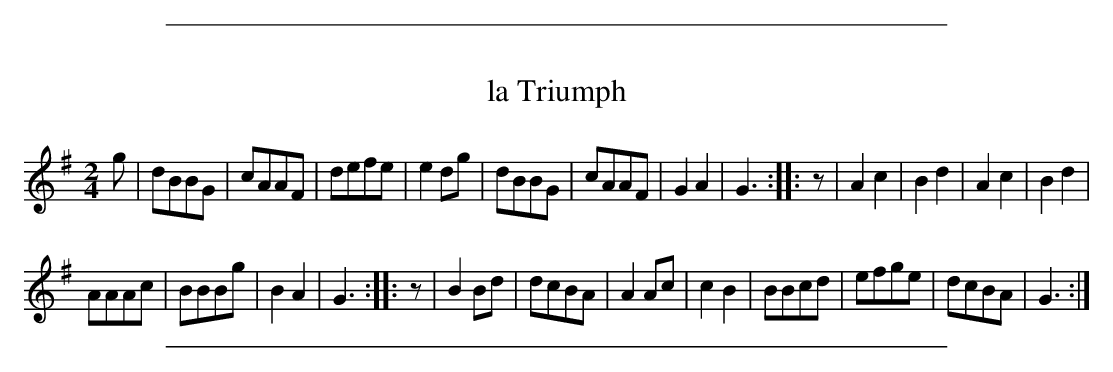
X:1
T: la Triumph
M: 2/4
L: 1/8
K: G
g |\
dBBG | cAAF | defe | e2dg | dBBG | cAAF | G2A2 | G3 :: z | A2c2 | B2d2 | A2c2 | B2d2 |
AAAc | BBBg | B2A2 | G3 :: z | B2Bd | dcBA | A2Ac | c2B2 | BBcd | efge | dcBA | G3 :|
